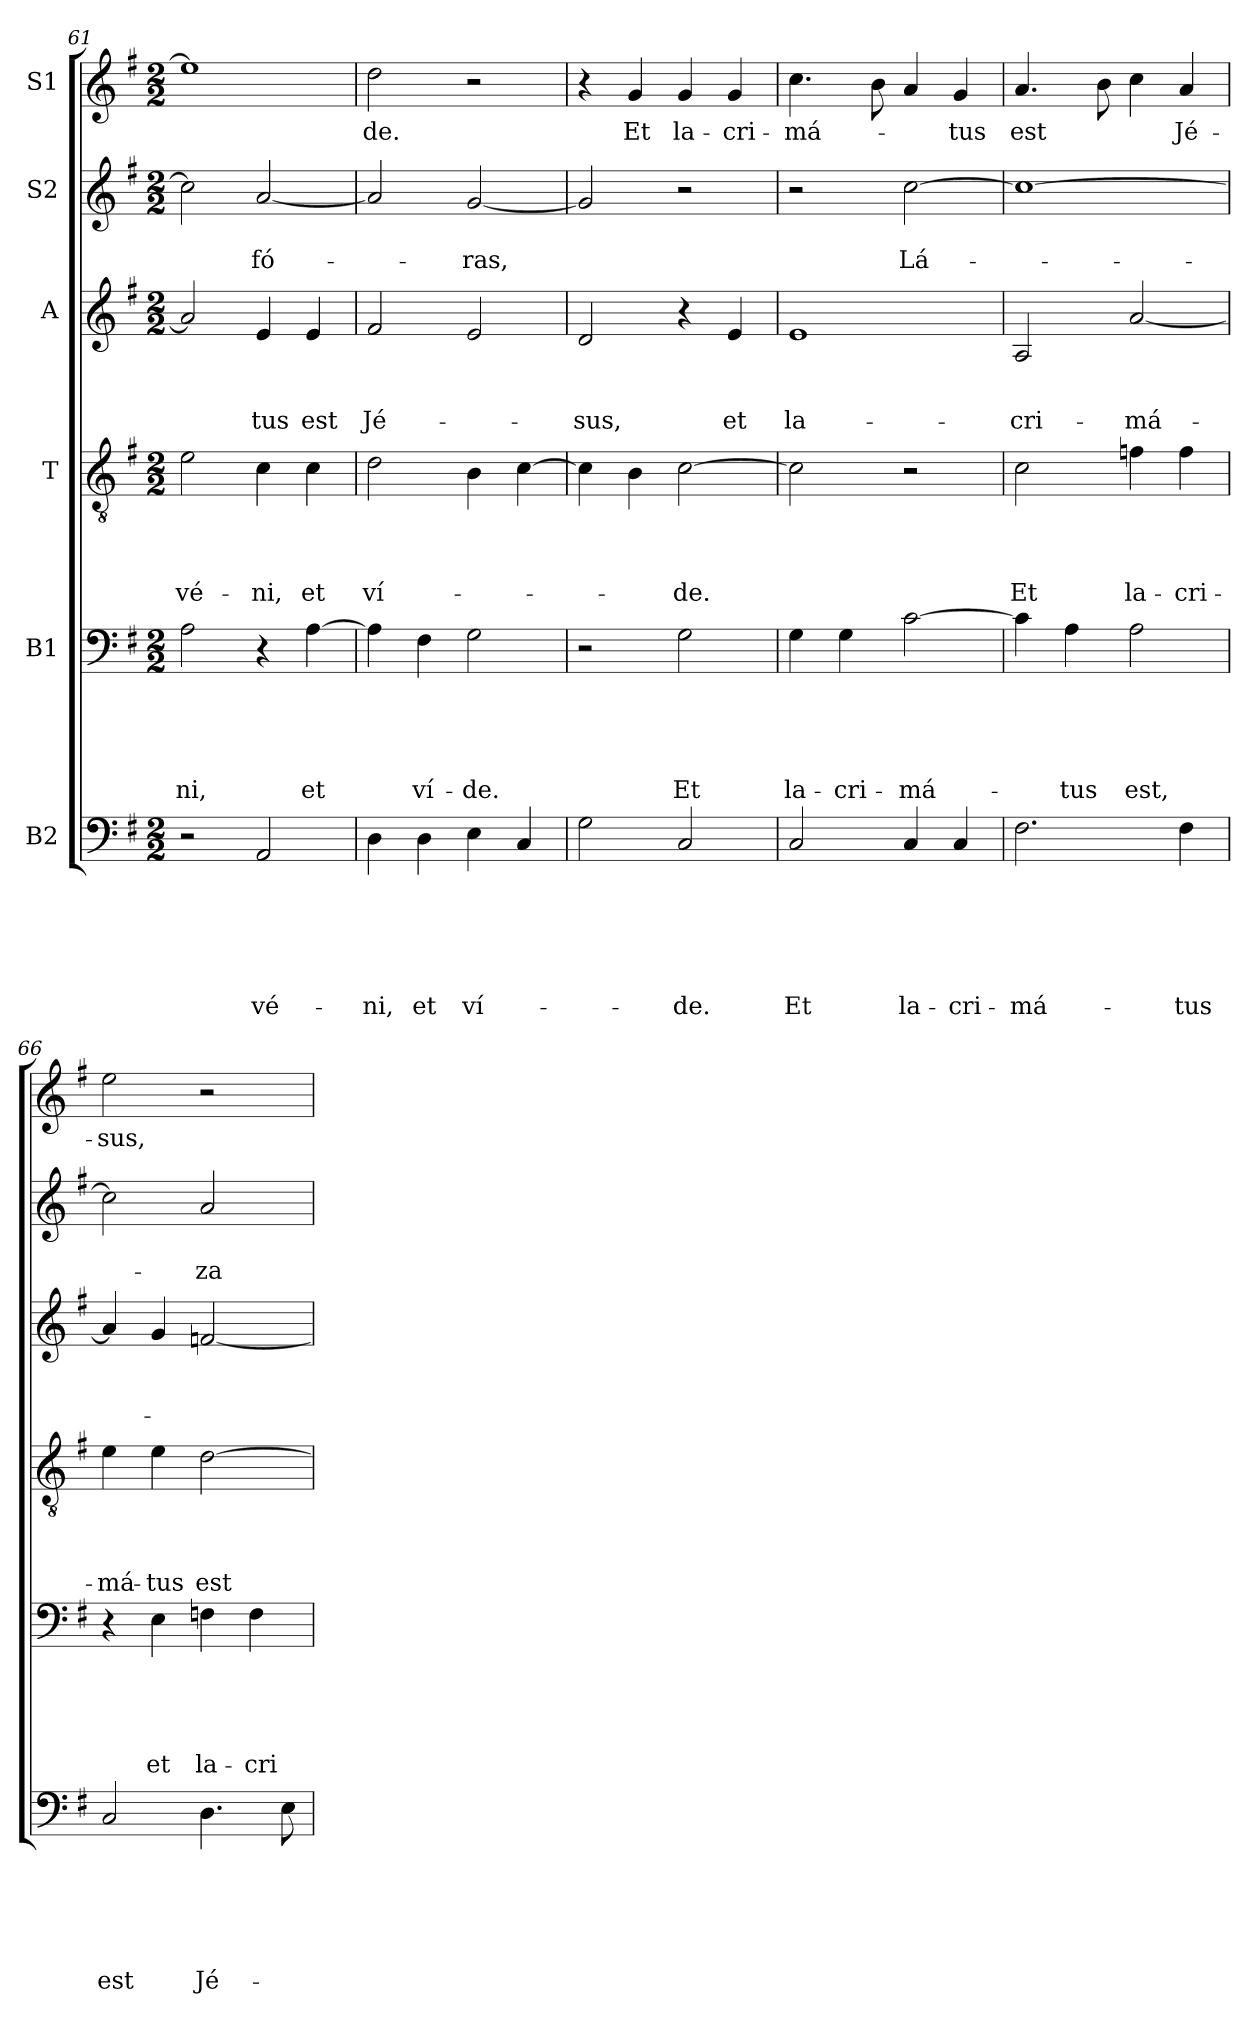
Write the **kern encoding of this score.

**kern	**text	**text	**text	**text	**text	**text	**kern	**text	**text	**text	**text	**text	**kern	**text	**text	**text	**text	**kern	**text	**text	**text	**kern	**text	**text	**kern	**text
*part6	*part6	*part6	*part6	*part6	*part6	*part6	*part5	*part5	*part5	*part5	*part5	*part5	*part4	*part4	*part4	*part4	*part4	*part3	*part3	*part3	*part3	*part2	*part2	*part2	*part1	*part1
*staff6	*staff6	*staff6	*staff6	*staff6	*staff6	*staff6	*staff5	*staff5	*staff5	*staff5	*staff5	*staff5	*staff4	*staff4	*staff4	*staff4	*staff4	*staff3	*staff3	*staff3	*staff3	*staff2	*staff2	*staff2	*staff1	*staff1
*I"B2	*	*	*	*	*	*	*I"B1	*	*	*	*	*	*I"T	*	*	*	*	*I"A	*	*	*	*I"S2	*	*	*I"S1	*
*clefF4	*	*	*	*	*	*	*clefF4	*	*	*	*	*	*clefGv2	*	*	*	*	*clefG2	*	*	*	*clefG2	*	*	*clefG2	*
*k[f#]	*	*	*	*	*	*	*k[f#]	*	*	*	*	*	*k[f#]	*	*	*	*	*k[f#]	*	*	*	*k[f#]	*	*	*k[f#]	*
*G:	*	*	*	*	*	*	*G:	*	*	*	*	*	*G:	*	*	*	*	*G:	*	*	*	*G:	*	*	*G:	*
*M2/2	*	*	*	*	*	*	*M2/2	*	*	*	*	*	*M2/2	*	*	*	*	*M2/2	*	*	*	*M2/2	*	*	*M2/2	*
=61	=61	=61	=61	=61	=61	=61	=61	=61	=61	=61	=61	=61	=61	=61	=61	=61	=61	=61	=61	=61	=61	=61	=61	=61	=61	=61
!	!	!	!	!	!	!	!	!	!	!	!	!LO:LY:b	!	!	!	!	!LO:LY:b	!	!	!	!	!	!	!	!	!
2r	.	.	.	.	.	.	2A\	.	.	.	.	-ni,	2e\	.	.	.	vé-	2a/]	.	.	.	2cc\]	.	.	1ee]	.
!	!	!	!	!	!	!LO:LY:b	!	!	!	!	!	!	!	!	!	!	!LO:LY:b	!	!	!	!LO:LY:b	!	!	!LO:LY:b	!	!
2AA/	.	.	.	.	.	vé-	4r	.	.	.	.	.	4c\	.	.	.	-ni,	4e/	.	.	-tus	[2a/	.	fó-	.	.
!	!	!	!	!	!	!	!	!	!	!	!	!LO:LY:b	!	!	!	!	!LO:LY:b	!	!	!	!LO:LY:b	!	!	!	!	!
.	.	.	.	.	.	.	[4A\	.	.	.	.	et	4c\	.	.	.	et	4e/	.	.	est	.	.	.	.	.
=62	=62	=62	=62	=62	=62	=62	=62	=62	=62	=62	=62	=62	=62	=62	=62	=62	=62	=62	=62	=62	=62	=62	=62	=62	=62	=62
!	!	!	!	!	!	!LO:LY:b	!	!	!	!	!	!	!	!	!	!	!LO:LY:b	!	!	!	!LO:LY:b	!	!	!	!	!LO:LY:b
4D\	.	.	.	.	.	-ni,	4A\]	.	.	.	.	.	2d\	.	.	.	ví-	2f#/	.	.	Jé-	2a/]	.	.	2dd\	-de.
!	!	!	!	!	!	!LO:LY:b	!	!	!	!	!	!LO:LY:b	!	!	!	!	!	!	!	!	!	!	!	!	!	!
4D\	.	.	.	.	.	et	4F#\	.	.	.	.	ví-	.	.	.	.	.	.	.	.	.	.	.	.	.	.
!	!	!	!	!	!	!LO:LY:b	!	!	!	!	!	!LO:LY:b	!	!	!	!	!	!	!	!	!	!	!	!LO:LY:b	!	!
4E\	.	.	.	.	.	ví-	2G\	.	.	.	.	-de.	4B\	.	.	.	.	2e/	.	.	.	[2g/	.	-ras,	2r	.
4C/	.	.	.	.	.	.	.	.	.	.	.	.	[4c\	.	.	.	.	.	.	.	.	.	.	.	.	.
=63	=63	=63	=63	=63	=63	=63	=63	=63	=63	=63	=63	=63	=63	=63	=63	=63	=63	=63	=63	=63	=63	=63	=63	=63	=63	=63
!	!	!	!	!	!	!	!	!	!	!	!	!	!	!	!	!	!	!	!	!	!LO:LY:b	!	!	!	!	!
2G\	.	.	.	.	.	.	2r	.	.	.	.	.	4c\]	.	.	.	.	2d/	.	.	-sus,	2g/]	.	.	4r	.
!	!	!	!	!	!	!	!	!	!	!	!	!	!	!	!	!	!	!	!	!	!	!	!	!	!	!LO:LY:b
.	.	.	.	.	.	.	.	.	.	.	.	.	4B\	.	.	.	.	.	.	.	.	.	.	.	4g/	Et
!	!	!	!	!	!	!LO:LY:b	!	!	!	!	!	!LO:LY:b	!	!	!	!	!LO:LY:b	!	!	!	!	!	!	!	!	!LO:LY:b
2C/	.	.	.	.	.	-de.	2G\	.	.	.	.	Et	[2c\	.	.	.	-de.	4r	.	.	.	2r	.	.	4g/	la-
!	!	!	!	!	!	!	!	!	!	!	!	!	!	!	!	!	!	!	!	!	!LO:LY:b	!	!	!	!	!LO:LY:b
.	.	.	.	.	.	.	.	.	.	.	.	.	.	.	.	.	.	4e/	.	.	et	.	.	.	4g/	-cri-
=64	=64	=64	=64	=64	=64	=64	=64	=64	=64	=64	=64	=64	=64	=64	=64	=64	=64	=64	=64	=64	=64	=64	=64	=64	=64	=64
!	!	!	!	!	!	!LO:LY:b	!	!	!	!	!	!LO:LY:b	!	!	!	!	!	!	!	!	!LO:LY:b	!	!	!	!	!LO:LY:b
2C/	.	.	.	.	.	Et	4G\	.	.	.	.	la-	2c\]	.	.	.	.	1e	.	.	la-	2r	.	.	4.cc\	-má-
!	!	!	!	!	!	!	!	!	!	!	!	!LO:LY:b	!	!	!	!	!	!	!	!	!	!	!	!	!	!
.	.	.	.	.	.	.	4G\	.	.	.	.	-cri-	.	.	.	.	.	.	.	.	.	.	.	.	.	.
.	.	.	.	.	.	.	.	.	.	.	.	.	.	.	.	.	.	.	.	.	.	.	.	.	8b\	.
!	!	!	!	!	!	!LO:LY:b	!	!	!	!	!	!LO:LY:b	!	!	!	!	!	!	!	!	!	!	!	!LO:LY:b	!	!
4C/	.	.	.	.	.	la-	[2c\	.	.	.	.	-má-	2r	.	.	.	.	.	.	.	.	[2cc\	.	Lá-	4a/	.
!	!	!	!	!	!	!LO:LY:b	!	!	!	!	!	!	!	!	!	!	!	!	!	!	!	!	!	!	!	!LO:LY:b
4C/	.	.	.	.	.	-cri-	.	.	.	.	.	.	.	.	.	.	.	.	.	.	.	.	.	.	4g/	-tus
!!LO:PB:g=z
=65	=65	=65	=65	=65	=65	=65	=65	=65	=65	=65	=65	=65	=65	=65	=65	=65	=65	=65	=65	=65	=65	=65	=65	=65	=65	=65
!	!	!	!	!	!	!LO:LY:b	!	!	!	!	!	!	!	!	!	!	!LO:LY:b	!	!	!	!LO:LY:b	!	!	!	!	!LO:LY:b
2.F#\	.	.	.	.	.	-má-	4c\]	.	.	.	.	.	2c\	.	.	.	Et	2A/	.	.	-cri-	1cc_	.	.	4.a/	est
!	!	!	!	!	!	!	!	!	!	!	!	!LO:LY:b	!	!	!	!	!	!	!	!	!	!	!	!	!	!
.	.	.	.	.	.	.	4A\	.	.	.	.	-tus	.	.	.	.	.	.	.	.	.	.	.	.	.	.
.	.	.	.	.	.	.	.	.	.	.	.	.	.	.	.	.	.	.	.	.	.	.	.	.	8b\	.
!	!	!	!	!	!	!	!	!	!	!	!	!LO:LY:b	!	!	!	!	!LO:LY:b	!	!	!	!LO:LY:b	!	!	!	!	!
.	.	.	.	.	.	.	2A\	.	.	.	.	est,	4fn\	.	.	.	la-	[2a/	.	.	-má-	.	.	.	4cc\	.
!	!	!	!	!	!	!LO:LY:b	!	!	!	!	!	!	!	!	!	!	!LO:LY:b	!	!	!	!	!	!	!	!	!LO:LY:b
4F#\	.	.	.	.	.	-tus	.	.	.	.	.	.	4f\	.	.	.	-cri-	.	.	.	.	.	.	.	4a/	Jé-
=66	=66	=66	=66	=66	=66	=66	=66	=66	=66	=66	=66	=66	=66	=66	=66	=66	=66	=66	=66	=66	=66	=66	=66	=66	=66	=66
!	!	!	!	!	!	!LO:LY:b	!	!	!	!	!	!	!	!	!	!	!LO:LY:b	!	!	!	!	!	!	!	!	!LO:LY:b
2C/	.	.	.	.	.	est	4r	.	.	.	.	.	4e\	.	.	.	-má-	4a/]	.	.	.	2cc\]	.	.	2ee\	-sus,
!	!	!	!	!	!	!	!	!	!	!	!	!LO:LY:b	!	!	!	!	!LO:LY:b	!	!	!	!	!	!	!	!	!
.	.	.	.	.	.	.	4E\	.	.	.	.	et	4e\	.	.	.	-tus	4g/	.	.	.	.	.	.	.	.
!	!	!	!	!	!	!LO:LY:b	!	!	!	!	!	!LO:LY:b	!	!	!	!	!LO:LY:b	!	!	!	!	!	!	!LO:LY:b	!	!
4.D\	.	.	.	.	.	Jé-	4Fn\	.	.	.	.	la-	[2d\	.	.	.	est	[2fn/	.	.	.	2a/	.	-za-	2r	.
!	!	!	!	!	!	!	!	!	!	!	!	!LO:LY:b	!	!	!	!	!	!	!	!	!	!	!	!	!	!
.	.	.	.	.	.	.	4F\	.	.	.	.	-cri-	.	.	.	.	.	.	.	.	.	.	.	.	.	.
8E\	.	.	.	.	.	.	.	.	.	.	.	.	.	.	.	.	.	.	.	.	.	.	.	.	.	.
=	=	=	=	=	=	=	=	=	=	=	=	=	=	=	=	=	=	=	=	=	=	=	=	=	=	=
*-	*-	*-	*-	*-	*-	*-	*-	*-	*-	*-	*-	*-	*-	*-	*-	*-	*-	*-	*-	*-	*-	*-	*-	*-	*-	*-
